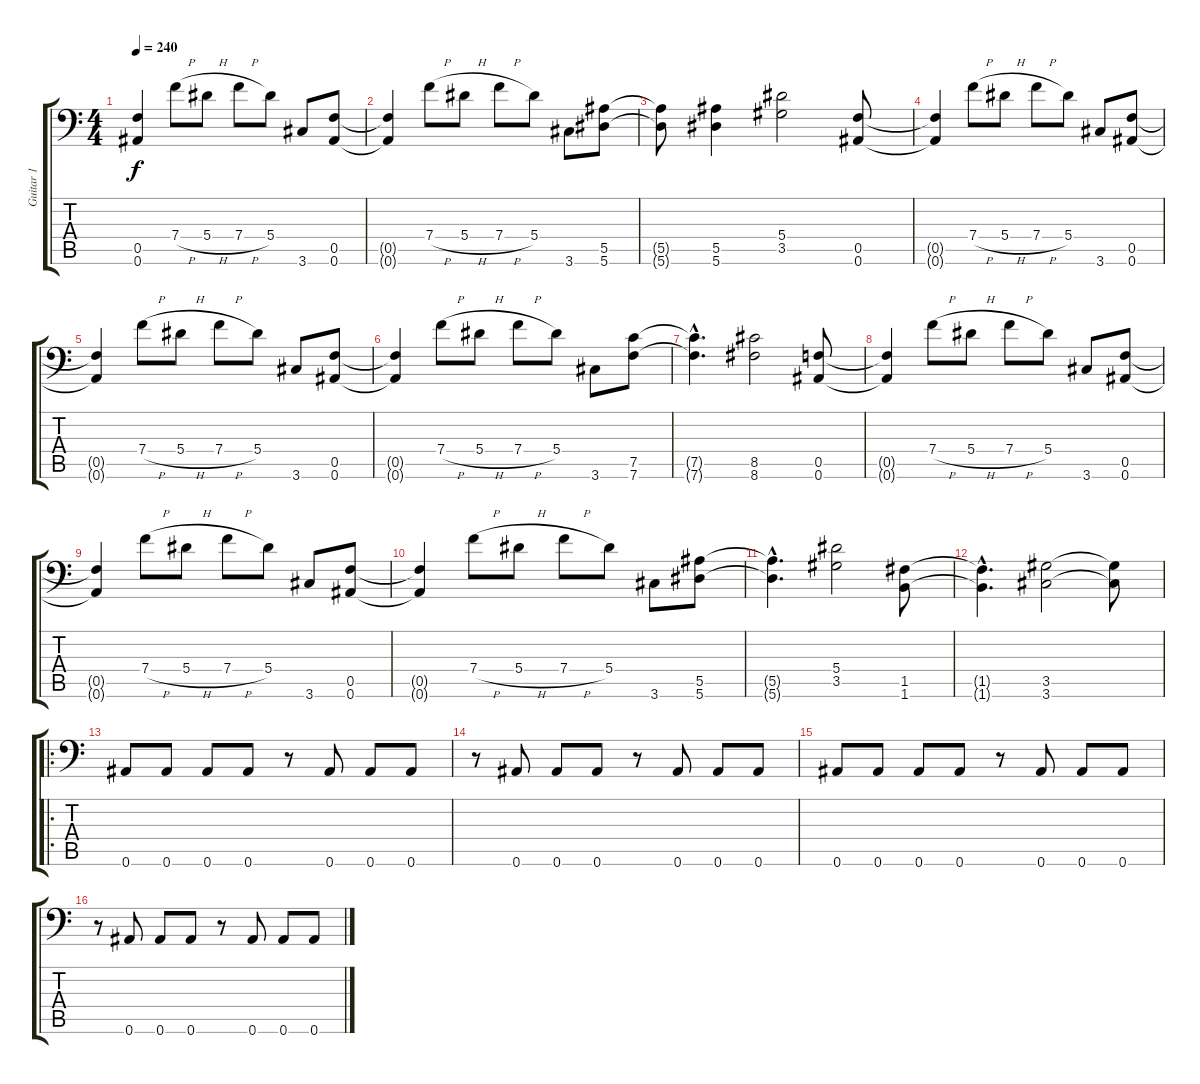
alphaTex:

\track ("Guitar 1" "Guitar 1") {instrument distortionguitar}
\staff {score tabs}
\tuning (C4 G3 Eb3 Bb2 F2 Bb1) {hide}
\ts (4 4)
\tempo 240
\clef f4
\ks c
(0.5{t} 0.6{t}).4{dy f} 7.4{h}.8 5.4{h}.8 7.4{h}.8 5.4.8 3.6.8 (0.5 0.6).8 |
(0.5{t} 0.6{t}).4 7.4{h}.8 5.4{h}.8 7.4{h}.8 5.4.8 3.6.8 (5.5 5.6).8 |
(5.5{t} 5.6{t}).8 (5.5 5.6).4 (5.4 3.5).2 (0.5 0.6).8 |
(0.5{t} 0.6{t}).4 7.4{h}.8 5.4{h}.8 7.4{h}.8 5.4.8 3.6.8 (0.5 0.6).8 |
(0.5{t} 0.6{t}).4 7.4{h}.8 5.4{h}.8 7.4{h}.8 5.4.8 3.6.8 (0.5 0.6).8 |
(0.5{t} 0.6{t}).4 7.4{h}.8 5.4{h}.8 7.4{h}.8 5.4.8 3.6.8 (7.5 7.6).8 |
(7.5{hac t} 7.6{hac t}).4{d} (8.5 8.6).2 (0.5 0.6).8 |
(0.5{t} 0.6{t}).4 7.4{h}.8 5.4{h}.8 7.4{h}.8 5.4.8 3.6.8 (0.5 0.6).8 |
(0.5{t} 0.6{t}).4 7.4{h}.8 5.4{h}.8 7.4{h}.8 5.4.8 3.6.8 (0.5 0.6).8 |
(0.5{t} 0.6{t}).4 7.4{h}.8 5.4{h}.8 7.4{h}.8 5.4.8 3.6.8 (5.5 5.6).8 |
(5.5{hac t} 5.6{hac t}).4{d} (5.4 3.5).2 (1.5 1.6).8 |
(1.5{hac t} 1.6{hac t}).4{d} (3.5 3.6).2 (3.5{t} 3.6{t}).8 |
\ro
0.6.8 0.6.8 0.6.8 0.6.8 r.8 0.6.8 0.6.8 0.6.8 |
r.8 0.6.8 0.6.8 0.6.8 r.8 0.6.8 0.6.8 0.6.8 |
0.6.8 0.6.8 0.6.8 0.6.8 r.8 0.6.8 0.6.8 0.6.8 |
r.8 0.6.8 0.6.8 0.6.8 r.8 0.6.8 0.6.8 0.6.8
